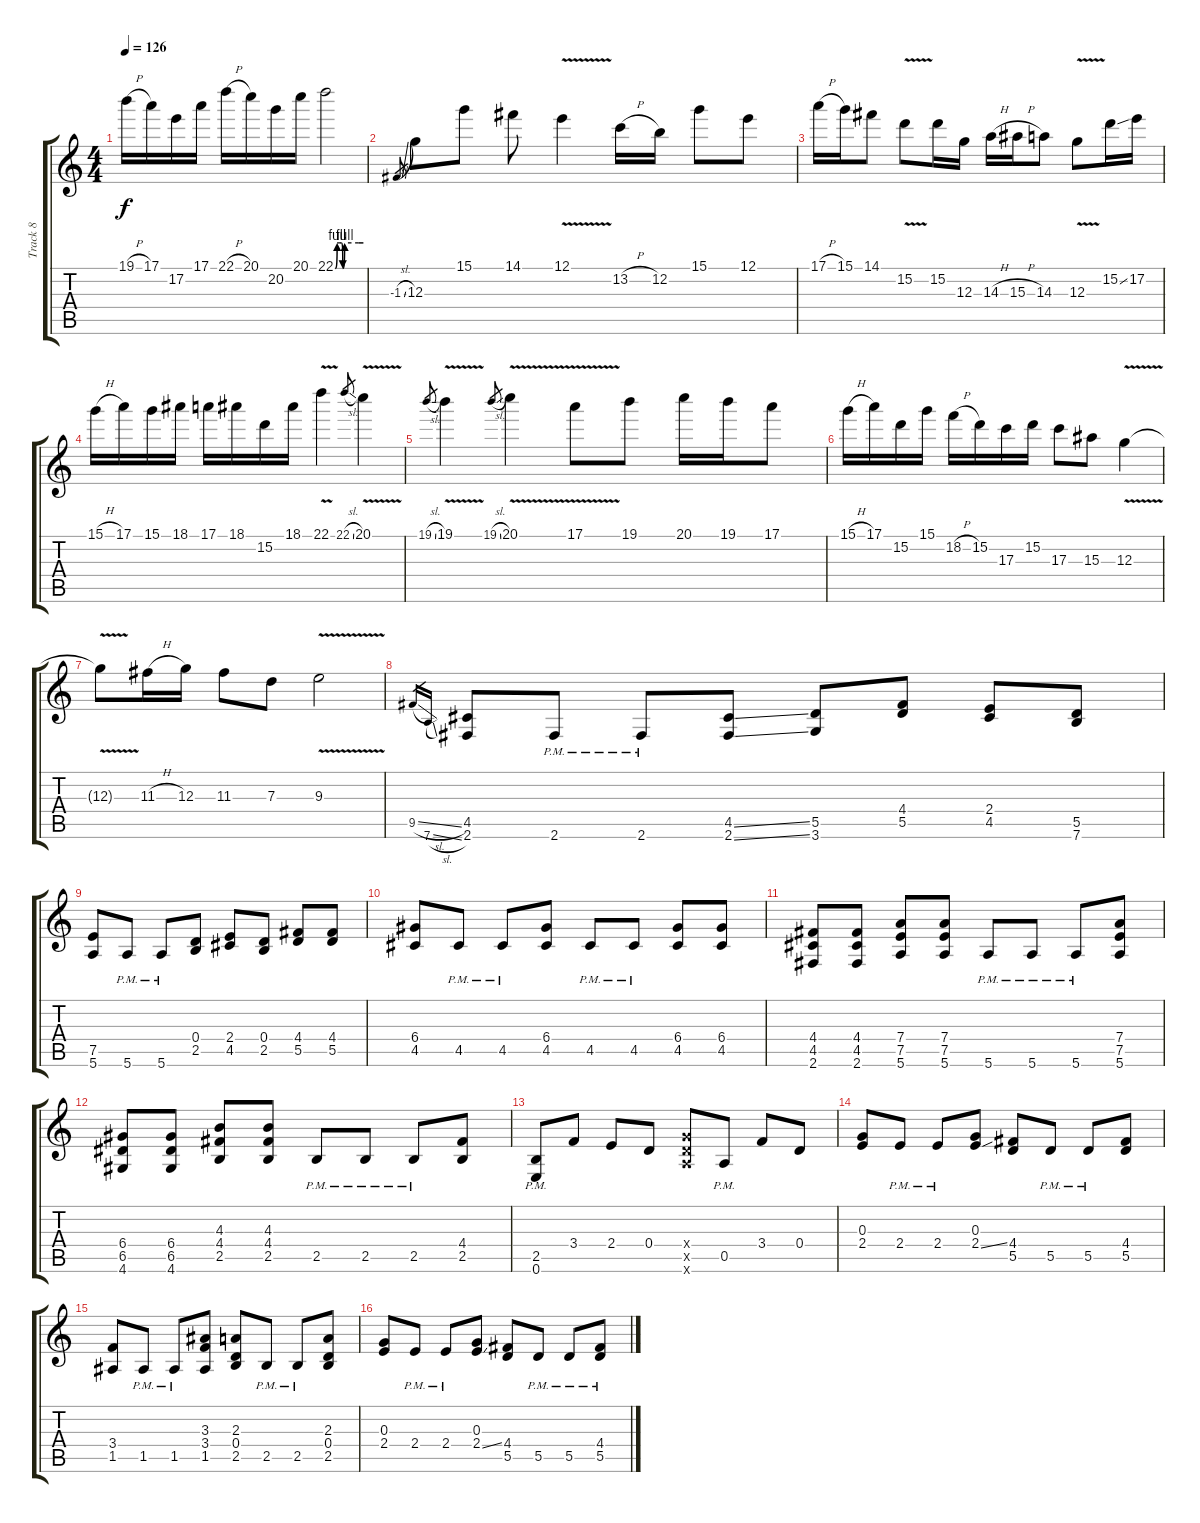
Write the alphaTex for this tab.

\track ("Track 8" "Track 8") {instrument overdrivenguitar}
\staff {score tabs}
\tuning (E4 B3 G3 D3 A2 E2) {hide}
\ts (4 4)
\tempo 126
\clef g2
\ks c
19.1{h}.16{dy f} 17.1.16 17.2.16 17.1.16 22.1{h}.16 20.1.16 20.2.16 20.1.16 22.1{be (custom 0 0 4 4 6 4 10 4 13 4 16 0 20 4 50 4 60 4)}.2 |
-1.3{sl}.8{gr} 12.3.8 15.1.8 14.1.8 12.1{v}.4 13.2{h}.16 12.2.16 15.1.8 12.1.8 |
17.1{h}.16 15.1.16 14.1.8 15.2{v}.8 15.2.16 12.3.16 14.3{h}.16 15.3{h}.16 14.3.8 12.3{v}.8 15.2{ss}.16 17.2.16 |
15.1{h}.16 17.1.16 15.1.16 18.1.16 17.1.16 18.1.16 15.2.16 18.1.16 22.1{v}.4 22.1{sl}.8{gr} 20.1{v}.4 |
19.1{sl}.8{gr} 19.1{v}.4 19.1{sl}.8{gr} 20.1{v}.4 17.1{v}.8 19.1.8 20.1.16 19.1.16 17.1.8 |
15.1{h}.16 17.1.16 15.2.16 15.1.16 18.2{h}.16 15.2.16 17.3.16 15.2.16 17.3.8 15.3.8 12.3{v}.4 |
12.3{t}.8 11.3{h}.16 12.3.16 11.3.8 7.3.8 9.3{v}.2 |
9.5{sl}.16{gr} 7.6{sl}.16{gr} (4.5 2.6).8{volume 11 instrument overdrivenguitar} 2.6{pm}.8 2.6{pm}.8 (4.5{ss} 2.6{ss}).8 (5.5 3.6).8 (4.4 5.5).8 (2.4 4.5).8 (5.5 7.6).8 |
(7.5 5.6).8 5.6{pm}.8 5.6{pm}.8 (0.4 2.5).8 (2.4 4.5).8 (0.4 2.5).8 (4.4 5.5).8 (4.4 5.5).8 |
(6.4 4.5).8 4.5{pm}.8 4.5{pm}.8 (6.4 4.5).8 4.5{pm}.8 4.5{pm}.8 (6.4 4.5).8 (6.4 4.5).8 |
(4.4 4.5 2.6).8 (4.4 4.5 2.6).8 (7.4 7.5 5.6).8 (7.4 7.5 5.6).8 5.6{pm}.8 5.6{pm}.8 5.6{pm}.8 (7.4 7.5 5.6).8 |
(6.4 6.5 4.6).8 (6.4 6.5 4.6).8 (4.3 4.4 2.5).8 (4.3 4.4 2.5).8 2.5{pm}.8 2.5{pm}.8 2.5{pm}.8 (4.4 2.5).8 |
(2.5{pm} 0.6{pm}).8 3.4.8 2.4.8 0.4.8 (5.4{x} 5.5{x} 5.6{x}).8 0.5{pm}.8 3.4.8 0.4.8 |
(0.3 2.4).8 2.4{pm}.8 2.4{pm}.8 (0.3 2.4{ss}).8 (4.4 5.5).8 5.5{pm}.8 5.5{pm}.8 (4.4 5.5).8 |
(3.4 1.5).8 1.5{pm}.8 1.5{pm}.8 (3.3 3.4 1.5).8 (2.3 0.4 2.5).8 2.5{pm}.8 2.5{pm}.8 (2.3 0.4 2.5).8 |
(0.3 2.4).8 2.4{pm}.8 2.4{pm}.8 (0.3 2.4{ss}).8 (4.4 5.5).8 5.5{pm}.8 5.5{pm}.8 (4.4 5.5{pm}).8
